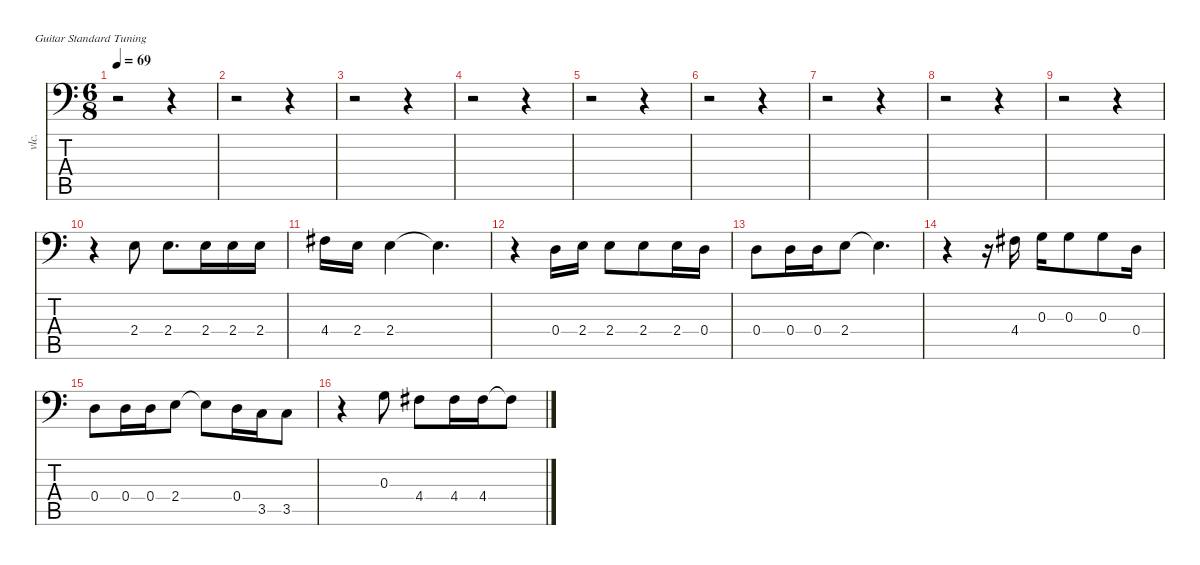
\defaultSystemsLayout 4
\hideDynamics
\bracketExtendMode nobrackets
\track ("Voice" "vlc.") {instrument cello}
\staff {score tabs}
\tuning (E4 B3 G3 D3 A2 E2)
\ts (6 8)
\tempo 69
\clef f4
\ks c
r.2{dy f} r.4 |
r.2 r.4 |
r.2 r.4 |
r.2 r.4 |
r.2 r.4 |
r.2 r.4 |
r.2 r.4 |
r.2 r.4 |
r.2 r.4 |
r.4 2.4.8 2.4.8{d} 2.4.16 2.4.16 2.4.16 |
4.4{acc #}.16 2.4.16 2.4.4 2.4{t}.4{d} |
r.4 0.4.16 2.4.16 2.4.8 2.4.8 2.4.16 0.4.16 |
0.4.8 0.4.16 0.4.16 2.4.8 2.4{t}.4{d} |
r.4 r.16 4.4{acc #}.16 0.3.16 0.3.8 0.3.8 0.4.16 |
0.4.8 0.4.16 0.4.16 2.4.8 2.4{t}.8 0.4.16{dy mp} 3.5.16 3.5.8 |
r.4 0.3.8{dy f} 4.4{acc #}.8 4.4{acc #}.16 4.4{acc #}.16 4.4{t acc #}.8
